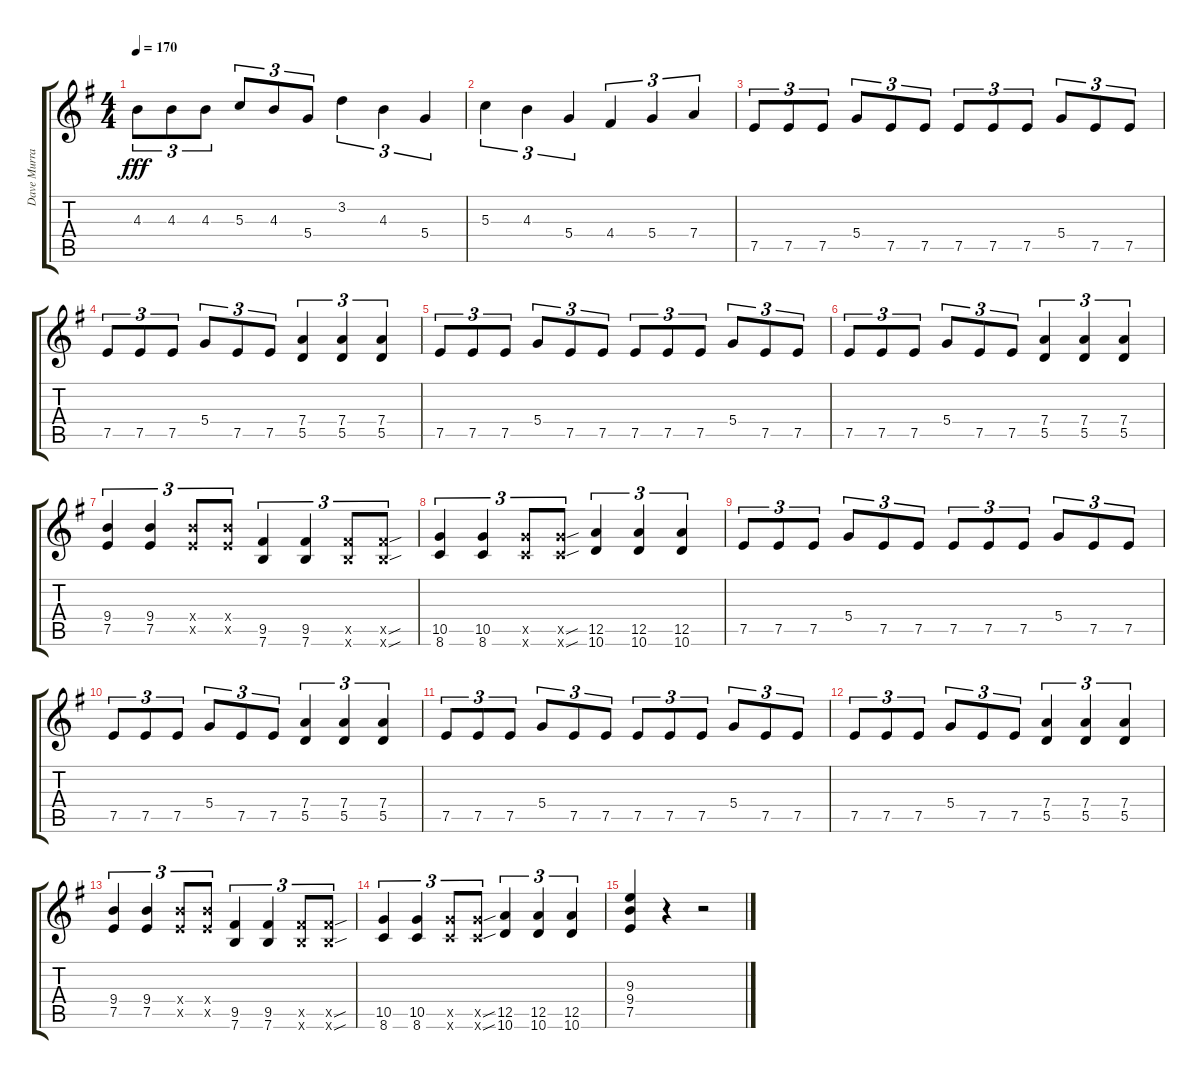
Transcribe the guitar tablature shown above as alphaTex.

\track ("Dave Murray" "Dave Murra") {instrument overdrivenguitar}
\staff {score tabs}
\tuning (E4 B3 G3 D3 A2 E2) {hide}
\ts (4 4)
\tempo 170
\clef g2
\ks g
4.3.8{tu (3 2) dy fff} 4.3.8{tu (3 2)} 4.3.8{tu (3 2)} 5.3.8{tu (3 2)} 4.3.8{tu (3 2)} 5.4.8{tu (3 2)} 3.2.4{tu (3 2)} 4.3.4{tu (3 2)} 5.4.4{tu (3 2)} |
5.3.4{tu (3 2)} 4.3.4{tu (3 2)} 5.4.4{tu (3 2)} 4.4.4{tu (3 2)} 5.4.4{tu (3 2)} 7.4.4{tu (3 2)} |
7.5.8{tu (3 2)} 7.5.8{tu (3 2)} 7.5.8{tu (3 2)} 5.4.8{tu (3 2)} 7.5.8{tu (3 2)} 7.5.8{tu (3 2)} 7.5.8{tu (3 2)} 7.5.8{tu (3 2)} 7.5.8{tu (3 2)} 5.4.8{tu (3 2)} 7.5.8{tu (3 2)} 7.5.8{tu (3 2)} |
7.5.8{tu (3 2)} 7.5.8{tu (3 2)} 7.5.8{tu (3 2)} 5.4.8{tu (3 2)} 7.5.8{tu (3 2)} 7.5.8{tu (3 2)} (7.4 5.5).4{tu (3 2)} (7.4 5.5).4{tu (3 2)} (7.4 5.5).4{tu (3 2)} |
7.5.8{tu (3 2)} 7.5.8{tu (3 2)} 7.5.8{tu (3 2)} 5.4.8{tu (3 2)} 7.5.8{tu (3 2)} 7.5.8{tu (3 2)} 7.5.8{tu (3 2)} 7.5.8{tu (3 2)} 7.5.8{tu (3 2)} 5.4.8{tu (3 2)} 7.5.8{tu (3 2)} 7.5.8{tu (3 2)} |
7.5.8{tu (3 2)} 7.5.8{tu (3 2)} 7.5.8{tu (3 2)} 5.4.8{tu (3 2)} 7.5.8{tu (3 2)} 7.5.8{tu (3 2)} (7.4 5.5).4{tu (3 2)} (7.4 5.5).4{tu (3 2)} (7.4 5.5).4{tu (3 2)} |
(9.4 7.5).4{tu (3 2)} (9.4 7.5).4{tu (3 2)} (9.4{x} 7.5{x}).8{tu (3 2)} (9.4{x} 7.5{x}).8{tu (3 2)} (9.5 7.6).4{tu (3 2)} (9.5 7.6).4{tu (3 2)} (9.5{x} 7.6{x}).8{tu (3 2)} (9.5{sou x} 7.6{sou x}).8{tu (3 2)} |
(10.5 8.6).4{tu (3 2)} (10.5 8.6).4{tu (3 2)} (10.5{x} 8.6{x}).8{tu (3 2)} (10.5{sou x} 8.6{sou x}).8{tu (3 2)} (12.5 10.6).4{tu (3 2)} (12.5 10.6).4{tu (3 2)} (12.5 10.6).4{tu (3 2)} |
7.5.8{tu (3 2)} 7.5.8{tu (3 2)} 7.5.8{tu (3 2)} 5.4.8{tu (3 2)} 7.5.8{tu (3 2)} 7.5.8{tu (3 2)} 7.5.8{tu (3 2)} 7.5.8{tu (3 2)} 7.5.8{tu (3 2)} 5.4.8{tu (3 2)} 7.5.8{tu (3 2)} 7.5.8{tu (3 2)} |
7.5.8{tu (3 2)} 7.5.8{tu (3 2)} 7.5.8{tu (3 2)} 5.4.8{tu (3 2)} 7.5.8{tu (3 2)} 7.5.8{tu (3 2)} (7.4 5.5).4{tu (3 2)} (7.4 5.5).4{tu (3 2)} (7.4 5.5).4{tu (3 2)} |
7.5.8{tu (3 2)} 7.5.8{tu (3 2)} 7.5.8{tu (3 2)} 5.4.8{tu (3 2)} 7.5.8{tu (3 2)} 7.5.8{tu (3 2)} 7.5.8{tu (3 2)} 7.5.8{tu (3 2)} 7.5.8{tu (3 2)} 5.4.8{tu (3 2)} 7.5.8{tu (3 2)} 7.5.8{tu (3 2)} |
7.5.8{tu (3 2)} 7.5.8{tu (3 2)} 7.5.8{tu (3 2)} 5.4.8{tu (3 2)} 7.5.8{tu (3 2)} 7.5.8{tu (3 2)} (7.4 5.5).4{tu (3 2)} (7.4 5.5).4{tu (3 2)} (7.4 5.5).4{tu (3 2)} |
(9.4 7.5).4{tu (3 2)} (9.4 7.5).4{tu (3 2)} (9.4{x} 7.5{x}).8{tu (3 2)} (9.4{x} 7.5{x}).8{tu (3 2)} (9.5 7.6).4{tu (3 2)} (9.5 7.6).4{tu (3 2)} (9.5{x} 7.6{x}).8{tu (3 2)} (9.5{sou x} 7.6{sou x}).8{tu (3 2)} |
(10.5 8.6).4{tu (3 2)} (10.5 8.6).4{tu (3 2)} (10.5{x} 8.6{x}).8{tu (3 2)} (10.5{sou x} 8.6{sou x}).8{tu (3 2)} (12.5 10.6).4{tu (3 2)} (12.5 10.6).4{tu (3 2)} (12.5 10.6).4{tu (3 2)} |
(9.3 9.4 7.5).4 r.4 r.2
